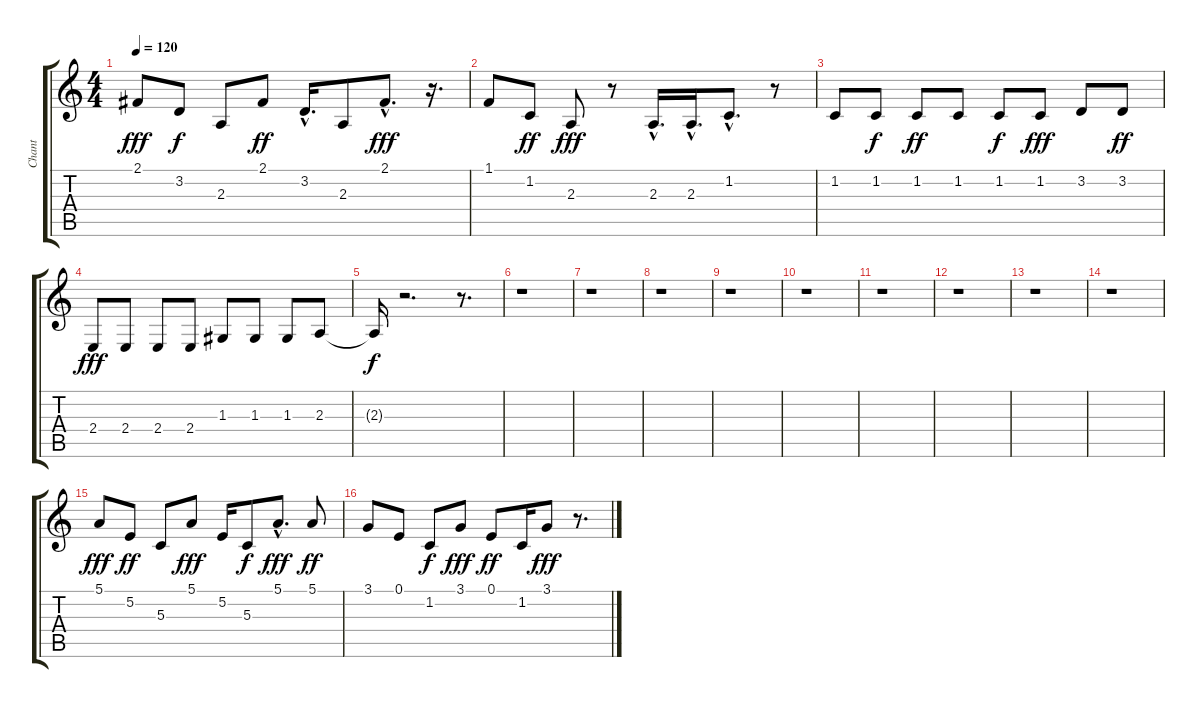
\track ("Chant" "Chant") {instrument clarinet}
\staff {score tabs}
\tuning (E4 B3 G3 D3 A2 E2) {hide}
\ts (4 4)
\tempo 120
\clef g2
\ks c
2.1.8{dy fff} 3.2.8{dy f} 2.3.8 2.1.8{dy ff} 3.2{hac}.16{d} 2.3.8 2.1{hac}.8{d dy fff} r.16{d} |
1.1.8 1.2.8{dy ff} 2.3.8{dy fff} r.8 2.3{hac}.16{d} 2.3{hac}.16{d} 1.2{hac}.8{d} r.8 |
1.2.8 1.2.8{dy f} 1.2.8{dy ff} 1.2.8 1.2.8{dy f} 1.2.8{dy fff} 3.2.8 3.2.8{dy ff} |
2.4.8{dy fff} 2.4.8 2.4.8 2.4.8 1.3.8 1.3.8 1.3.8 2.3.8 |
2.3{t}.16{dy f} r.2{d} r.8{d} |
r.1 |
r.1 |
r.1 |
r.1 |
r.1 |
r.1 |
r.1 |
r.1 |
r.1 |
5.1.8{dy fff} 5.2.8{dy ff} 5.3.8 5.1.8{dy fff} 5.2.16 5.3.8{dy f} 5.1{hac}.8{d dy fff} 5.1.8{dy ff} |
3.1.8 0.1.8 1.2.8{dy f} 3.1.8{dy fff} 0.1.8{dy ff} 1.2.16 3.1.8{dy fff} r.8{d}
